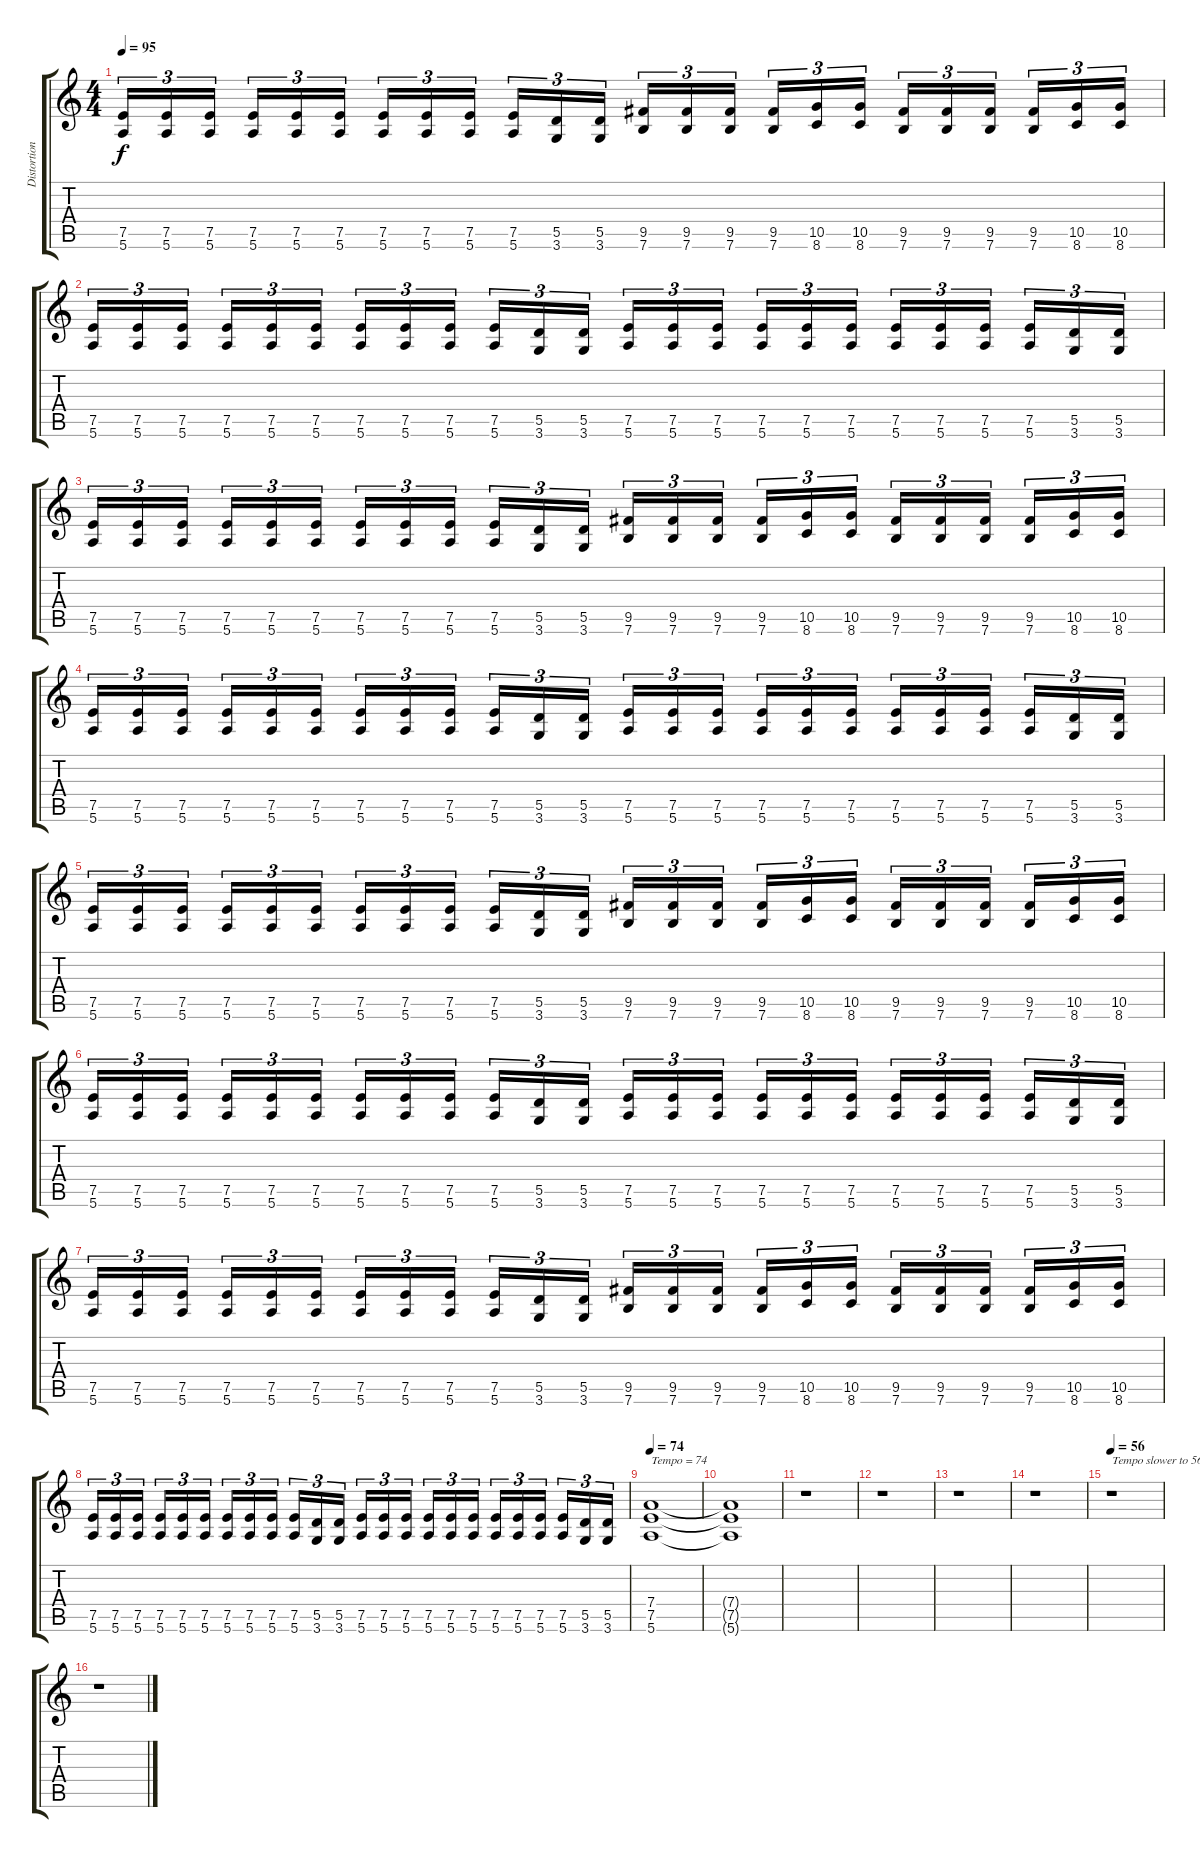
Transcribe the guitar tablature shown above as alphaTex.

\track ("Distortion guitar 2" "Distortion") {instrument overdrivenguitar}
\staff {score tabs}
\tuning (E4 B3 G3 D3 A2 E2) {hide}
\ts (4 4)
\tempo 95
\clef g2
\ks c
(7.5 5.6).16{tu (3 2) dy f} (7.5 5.6).16{tu (3 2)} (7.5 5.6).16{tu (3 2)} (7.5 5.6).16{tu (3 2)} (7.5 5.6).16{tu (3 2)} (7.5 5.6).16{tu (3 2)} (7.5 5.6).16{tu (3 2)} (7.5 5.6).16{tu (3 2)} (7.5 5.6).16{tu (3 2)} (7.5 5.6).16{tu (3 2)} (5.5 3.6).16{tu (3 2)} (5.5 3.6).16{tu (3 2)} (9.5 7.6).16{tu (3 2)} (9.5 7.6).16{tu (3 2)} (9.5 7.6).16{tu (3 2)} (9.5 7.6).16{tu (3 2)} (10.5 8.6).16{tu (3 2)} (10.5 8.6).16{tu (3 2)} (9.5 7.6).16{tu (3 2)} (9.5 7.6).16{tu (3 2)} (9.5 7.6).16{tu (3 2)} (9.5 7.6).16{tu (3 2)} (10.5 8.6).16{tu (3 2)} (10.5 8.6).16{tu (3 2)} |
(7.5 5.6).16{tu (3 2)} (7.5 5.6).16{tu (3 2)} (7.5 5.6).16{tu (3 2)} (7.5 5.6).16{tu (3 2)} (7.5 5.6).16{tu (3 2)} (7.5 5.6).16{tu (3 2)} (7.5 5.6).16{tu (3 2)} (7.5 5.6).16{tu (3 2)} (7.5 5.6).16{tu (3 2)} (7.5 5.6).16{tu (3 2)} (5.5 3.6).16{tu (3 2)} (5.5 3.6).16{tu (3 2)} (7.5 5.6).16{tu (3 2)} (7.5 5.6).16{tu (3 2)} (7.5 5.6).16{tu (3 2)} (7.5 5.6).16{tu (3 2)} (7.5 5.6).16{tu (3 2)} (7.5 5.6).16{tu (3 2)} (7.5 5.6).16{tu (3 2)} (7.5 5.6).16{tu (3 2)} (7.5 5.6).16{tu (3 2)} (7.5 5.6).16{tu (3 2)} (5.5 3.6).16{tu (3 2)} (5.5 3.6).16{tu (3 2)} |
(7.5 5.6).16{tu (3 2)} (7.5 5.6).16{tu (3 2)} (7.5 5.6).16{tu (3 2)} (7.5 5.6).16{tu (3 2)} (7.5 5.6).16{tu (3 2)} (7.5 5.6).16{tu (3 2)} (7.5 5.6).16{tu (3 2)} (7.5 5.6).16{tu (3 2)} (7.5 5.6).16{tu (3 2)} (7.5 5.6).16{tu (3 2)} (5.5 3.6).16{tu (3 2)} (5.5 3.6).16{tu (3 2)} (9.5 7.6).16{tu (3 2)} (9.5 7.6).16{tu (3 2)} (9.5 7.6).16{tu (3 2)} (9.5 7.6).16{tu (3 2)} (10.5 8.6).16{tu (3 2)} (10.5 8.6).16{tu (3 2)} (9.5 7.6).16{tu (3 2)} (9.5 7.6).16{tu (3 2)} (9.5 7.6).16{tu (3 2)} (9.5 7.6).16{tu (3 2)} (10.5 8.6).16{tu (3 2)} (10.5 8.6).16{tu (3 2)} |
(7.5 5.6).16{tu (3 2)} (7.5 5.6).16{tu (3 2)} (7.5 5.6).16{tu (3 2)} (7.5 5.6).16{tu (3 2)} (7.5 5.6).16{tu (3 2)} (7.5 5.6).16{tu (3 2)} (7.5 5.6).16{tu (3 2)} (7.5 5.6).16{tu (3 2)} (7.5 5.6).16{tu (3 2)} (7.5 5.6).16{tu (3 2)} (5.5 3.6).16{tu (3 2)} (5.5 3.6).16{tu (3 2)} (7.5 5.6).16{tu (3 2)} (7.5 5.6).16{tu (3 2)} (7.5 5.6).16{tu (3 2)} (7.5 5.6).16{tu (3 2)} (7.5 5.6).16{tu (3 2)} (7.5 5.6).16{tu (3 2)} (7.5 5.6).16{tu (3 2)} (7.5 5.6).16{tu (3 2)} (7.5 5.6).16{tu (3 2)} (7.5 5.6).16{tu (3 2)} (5.5 3.6).16{tu (3 2)} (5.5 3.6).16{tu (3 2)} |
(7.5 5.6).16{tu (3 2)} (7.5 5.6).16{tu (3 2)} (7.5 5.6).16{tu (3 2)} (7.5 5.6).16{tu (3 2)} (7.5 5.6).16{tu (3 2)} (7.5 5.6).16{tu (3 2)} (7.5 5.6).16{tu (3 2)} (7.5 5.6).16{tu (3 2)} (7.5 5.6).16{tu (3 2)} (7.5 5.6).16{tu (3 2)} (5.5 3.6).16{tu (3 2)} (5.5 3.6).16{tu (3 2)} (9.5 7.6).16{tu (3 2)} (9.5 7.6).16{tu (3 2)} (9.5 7.6).16{tu (3 2)} (9.5 7.6).16{tu (3 2)} (10.5 8.6).16{tu (3 2)} (10.5 8.6).16{tu (3 2)} (9.5 7.6).16{tu (3 2)} (9.5 7.6).16{tu (3 2)} (9.5 7.6).16{tu (3 2)} (9.5 7.6).16{tu (3 2)} (10.5 8.6).16{tu (3 2)} (10.5 8.6).16{tu (3 2)} |
(7.5 5.6).16{tu (3 2)} (7.5 5.6).16{tu (3 2)} (7.5 5.6).16{tu (3 2)} (7.5 5.6).16{tu (3 2)} (7.5 5.6).16{tu (3 2)} (7.5 5.6).16{tu (3 2)} (7.5 5.6).16{tu (3 2)} (7.5 5.6).16{tu (3 2)} (7.5 5.6).16{tu (3 2)} (7.5 5.6).16{tu (3 2)} (5.5 3.6).16{tu (3 2)} (5.5 3.6).16{tu (3 2)} (7.5 5.6).16{tu (3 2)} (7.5 5.6).16{tu (3 2)} (7.5 5.6).16{tu (3 2)} (7.5 5.6).16{tu (3 2)} (7.5 5.6).16{tu (3 2)} (7.5 5.6).16{tu (3 2)} (7.5 5.6).16{tu (3 2)} (7.5 5.6).16{tu (3 2)} (7.5 5.6).16{tu (3 2)} (7.5 5.6).16{tu (3 2)} (5.5 3.6).16{tu (3 2)} (5.5 3.6).16{tu (3 2)} |
(7.5 5.6).16{tu (3 2)} (7.5 5.6).16{tu (3 2)} (7.5 5.6).16{tu (3 2)} (7.5 5.6).16{tu (3 2)} (7.5 5.6).16{tu (3 2)} (7.5 5.6).16{tu (3 2)} (7.5 5.6).16{tu (3 2)} (7.5 5.6).16{tu (3 2)} (7.5 5.6).16{tu (3 2)} (7.5 5.6).16{tu (3 2)} (5.5 3.6).16{tu (3 2)} (5.5 3.6).16{tu (3 2)} (9.5 7.6).16{tu (3 2)} (9.5 7.6).16{tu (3 2)} (9.5 7.6).16{tu (3 2)} (9.5 7.6).16{tu (3 2)} (10.5 8.6).16{tu (3 2)} (10.5 8.6).16{tu (3 2)} (9.5 7.6).16{tu (3 2)} (9.5 7.6).16{tu (3 2)} (9.5 7.6).16{tu (3 2)} (9.5 7.6).16{tu (3 2)} (10.5 8.6).16{tu (3 2)} (10.5 8.6).16{tu (3 2)} |
(7.5 5.6).16{tu (3 2)} (7.5 5.6).16{tu (3 2)} (7.5 5.6).16{tu (3 2)} (7.5 5.6).16{tu (3 2)} (7.5 5.6).16{tu (3 2)} (7.5 5.6).16{tu (3 2)} (7.5 5.6).16{tu (3 2)} (7.5 5.6).16{tu (3 2)} (7.5 5.6).16{tu (3 2)} (7.5 5.6).16{tu (3 2)} (5.5 3.6).16{tu (3 2)} (5.5 3.6).16{tu (3 2)} (7.5 5.6).16{tu (3 2)} (7.5 5.6).16{tu (3 2)} (7.5 5.6).16{tu (3 2)} (7.5 5.6).16{tu (3 2)} (7.5 5.6).16{tu (3 2)} (7.5 5.6).16{tu (3 2)} (7.5 5.6).16{tu (3 2)} (7.5 5.6).16{tu (3 2)} (7.5 5.6).16{tu (3 2)} (7.5 5.6).16{tu (3 2)} (5.5 3.6).16{tu (3 2)} (5.5 3.6).16{tu (3 2)} |
\tempo 74
(7.4 7.5 5.6).1{txt "Tempo = 74"} |
(7.4{t} 7.5{t} 5.6{t}).1 |
r.1 |
r.1 |
r.1 |
r.1 |
\tempo 56
r.1{txt "Tempo slower to 56"} |
r.1
